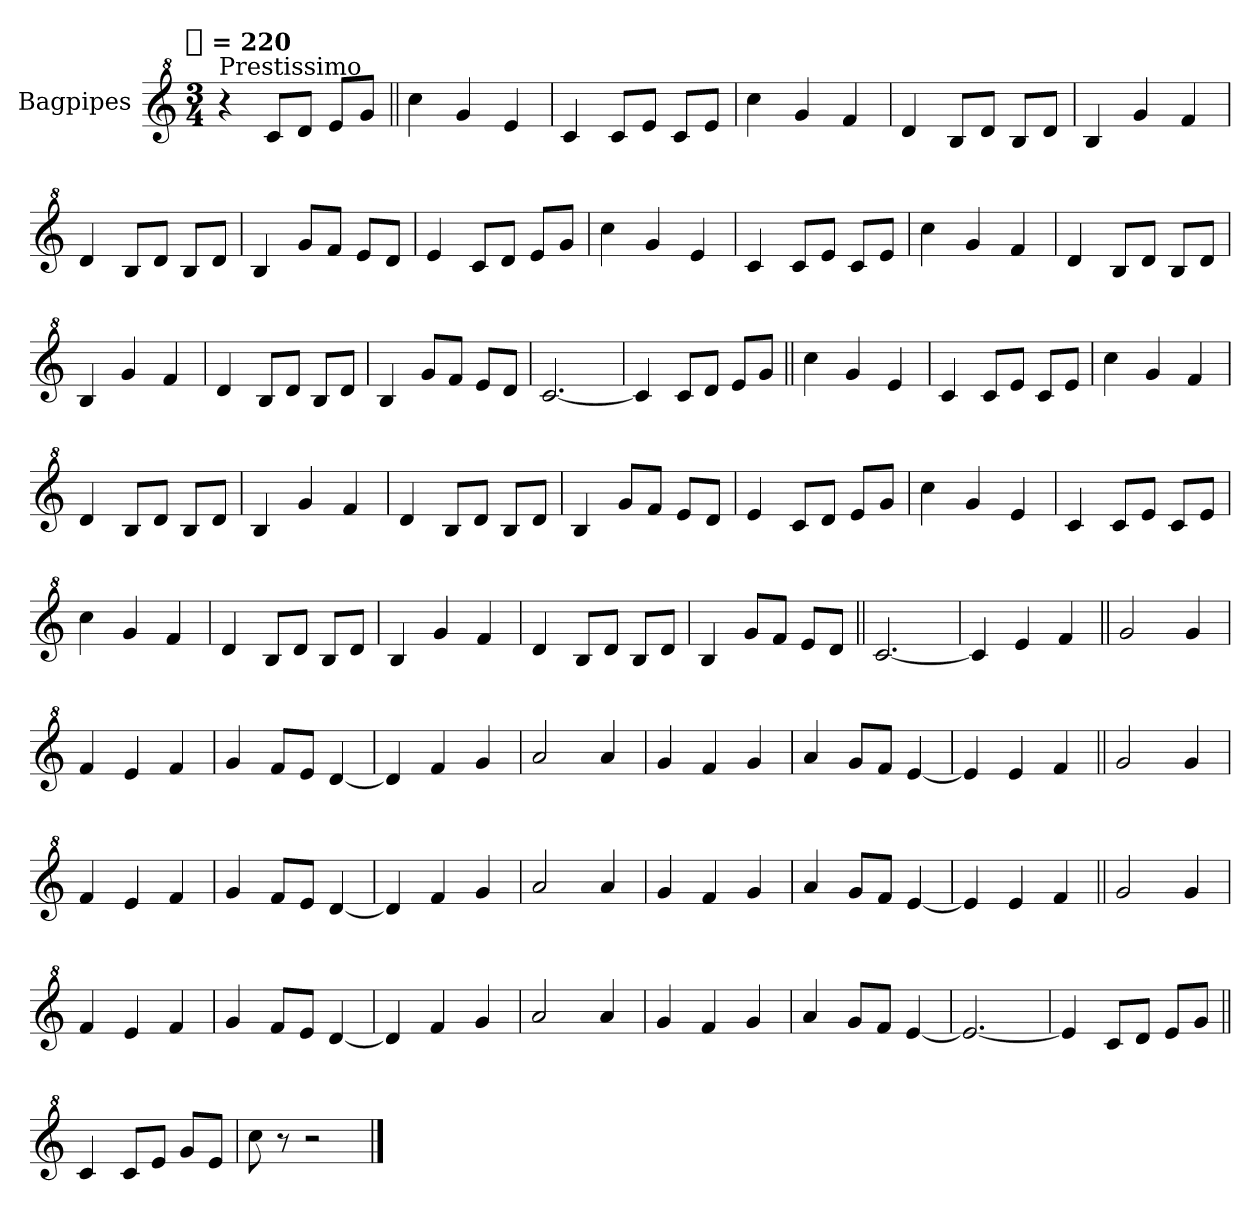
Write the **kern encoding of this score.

**kern
*part1
*staff1
*I"Bagpipes
*I'Bag
*clefG^2
*k[]
!!LO:TX:omd:t=[quarter] = 220
*M3/4
*MM220
=1
!LO:TX:a:t=Prestissimo
4r
8ccL
8ddJ
8eeL
8ggJ
=||
4ccc
4gg
4ee
=
4cc
8ccL
8eeJ
8ccL
8eeJ
=
4ccc
4gg
4ff
=
4dd
8bL
8ddJ
8bL
8ddJ
=
4b
4gg
4ff
=
4dd
8bL
8ddJ
8bL
8ddJ
=
4b
8ggL
8ffJ
8eeL
8ddJ
=
4ee
8ccL
8ddJ
8eeL
8ggJ
=
4ccc
4gg
4ee
=
4cc
8ccL
8eeJ
8ccL
8eeJ
=
4ccc
4gg
4ff
=
4dd
8bL
8ddJ
8bL
8ddJ
=
4b
4gg
4ff
=
4dd
8bL
8ddJ
8bL
8ddJ
=
4b
8ggL
8ffJ
8eeL
8ddJ
=
[2.cc
=
4cc]
8ccL
8ddJ
8eeL
8ggJ
=||
4ccc
4gg
4ee
=
4cc
8ccL
8eeJ
8ccL
8eeJ
=
4ccc
4gg
4ff
=
4dd
8bL
8ddJ
8bL
8ddJ
=
4b
4gg
4ff
=
4dd
8bL
8ddJ
8bL
8ddJ
=
4b
8ggL
8ffJ
8eeL
8ddJ
=
4ee
8ccL
8ddJ
8eeL
8ggJ
=
4ccc
4gg
4ee
=
4cc
8ccL
8eeJ
8ccL
8eeJ
=
4ccc
4gg
4ff
=
4dd
8bL
8ddJ
8bL
8ddJ
=
4b
4gg
4ff
=
4dd
8bL
8ddJ
8bL
8ddJ
=
4b
8ggL
8ffJ
8eeL
8ddJ
=||
[2.cc
=
4cc]
4ee
4ff
=||
2gg
4gg
=
4ff
4ee
4ff
=
4gg
8ffL
8eeJ
[4dd
=
4dd]
4ff
4gg
=
2aa
4aa
=
4gg
4ff
4gg
=
4aa
8ggL
8ffJ
[4ee
=
4ee]
4ee
4ff
=||
2gg
4gg
=
4ff
4ee
4ff
=
4gg
8ffL
8eeJ
[4dd
=
4dd]
4ff
4gg
=
2aa
4aa
=
4gg
4ff
4gg
=
4aa
8ggL
8ffJ
[4ee
=
4ee]
4ee
4ff
=||
2gg
4gg
=
4ff
4ee
4ff
=
4gg
8ffL
8eeJ
[4dd
=
4dd]
4ff
4gg
=
2aa
4aa
=
4gg
4ff
4gg
=
4aa
8ggL
8ffJ
[4ee
=
2.ee_
=
4ee]
8ccL
8ddJ
8eeL
8ggJ
=||
4cc
8ccL
8eeJ
8ggL
8eeJ
=
8ccc
8r
2r
==
*-
